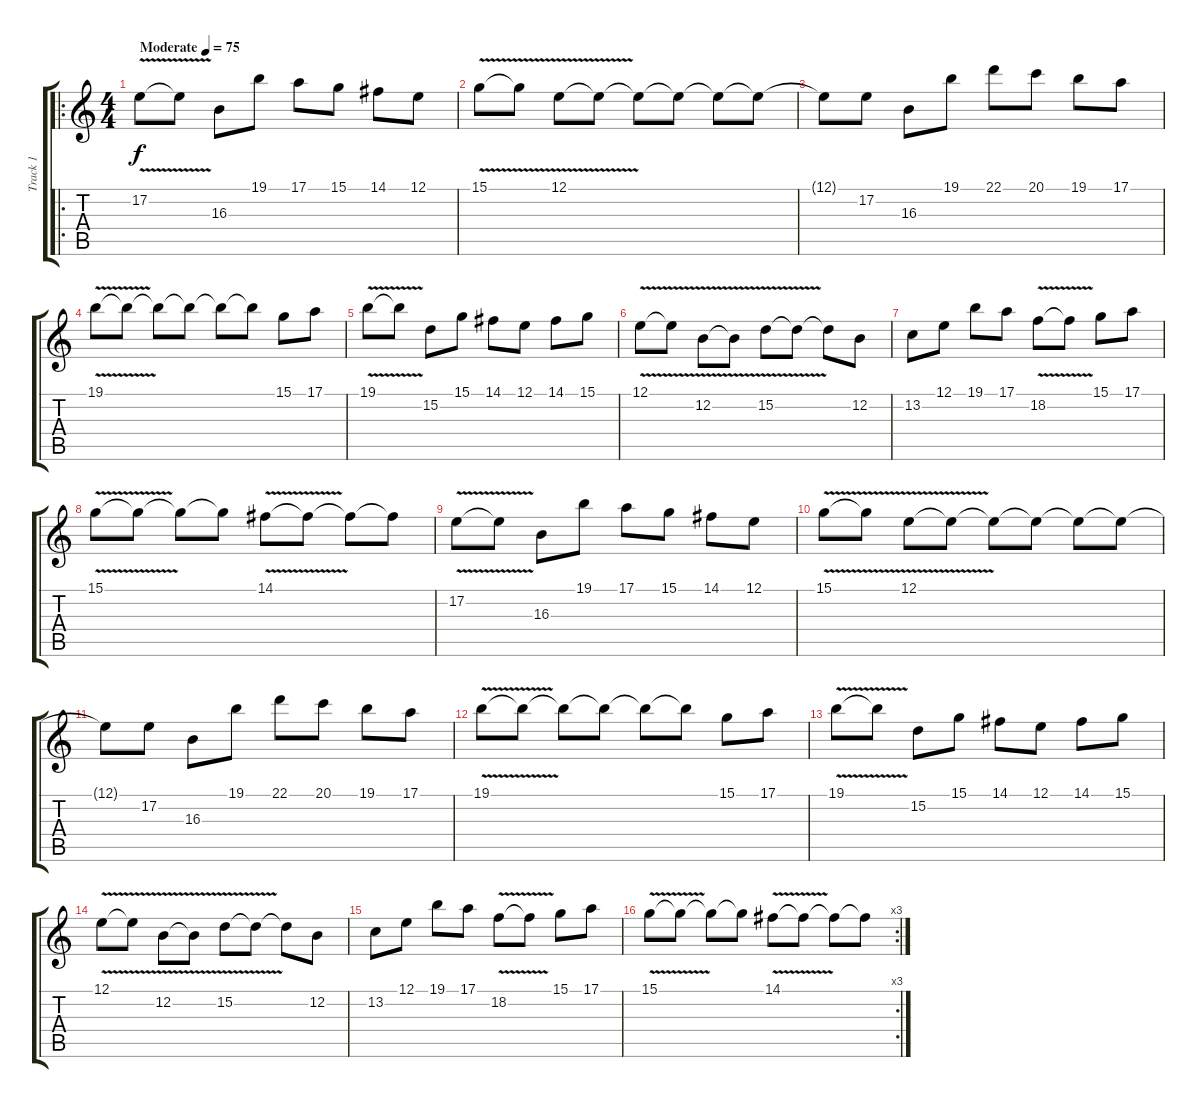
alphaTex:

\track ("Track 1" "Track 1") {instrument lead5charang}
\staff {score tabs}
\tuning (E4 B3 G3 D3 A2 E2) {hide}
\ro
\ts (4 4)
\tempo (75 "Moderate")
\clef g2
\ks c
17.2{v}.8{dy f instrument lead5charang} 17.2{t}.8 16.3.8 19.1.8 17.1.8 15.1.8 14.1.8 12.1.8 |
15.1{v}.8 15.1{t}.8 12.1{v}.8 12.1{t}.8 12.1{t}.8 12.1{t}.8 12.1{t}.8 12.1{t}.8 |
12.1{t}.8 17.2.8 16.3.8 19.1.8 22.1.8 20.1.8 19.1.8 17.1.8 |
19.1{v}.8 19.1{t}.8 19.1{t}.8 19.1{t}.8 19.1{t}.8 19.1{t}.8 15.1.8 17.1.8 |
19.1{v}.8 19.1{t}.8 15.2.8 15.1.8 14.1.8 12.1.8 14.1.8 15.1.8 |
12.1{v}.8 12.1{t}.8 12.2{v}.8 12.2{t}.8 15.2{v}.8 15.2{t}.8 15.2{t}.8 12.2.8 |
13.2.8 12.1.8 19.1.8 17.1.8 18.2{v}.8 18.2{t}.8 15.1.8 17.1.8 |
15.1{v}.8 15.1{t}.8 15.1{t}.8 15.1{t}.8 14.1{v}.8 14.1{t}.8 14.1{t}.8 14.1{t}.8 |
17.2{v}.8 17.2{t}.8 16.3.8 19.1.8 17.1.8 15.1.8 14.1.8 12.1.8 |
15.1{v}.8 15.1{t}.8 12.1{v}.8 12.1{t}.8 12.1{t}.8 12.1{t}.8 12.1{t}.8 12.1{t}.8 |
12.1{t}.8 17.2.8 16.3.8 19.1.8 22.1.8 20.1.8 19.1.8 17.1.8 |
19.1{v}.8 19.1{t}.8 19.1{t}.8 19.1{t}.8 19.1{t}.8 19.1{t}.8 15.1.8 17.1.8 |
19.1{v}.8 19.1{t}.8 15.2.8 15.1.8 14.1.8 12.1.8 14.1.8 15.1.8 |
12.1{v}.8 12.1{t}.8 12.2{v}.8 12.2{t}.8 15.2{v}.8 15.2{t}.8 15.2{t}.8 12.2.8 |
13.2.8 12.1.8 19.1.8 17.1.8 18.2{v}.8 18.2{t}.8 15.1.8 17.1.8 |
\rc 3
15.1{v}.8 15.1{t}.8 15.1{t}.8 15.1{t}.8 14.1{v}.8 14.1{t}.8 14.1{t}.8 14.1{t}.8
